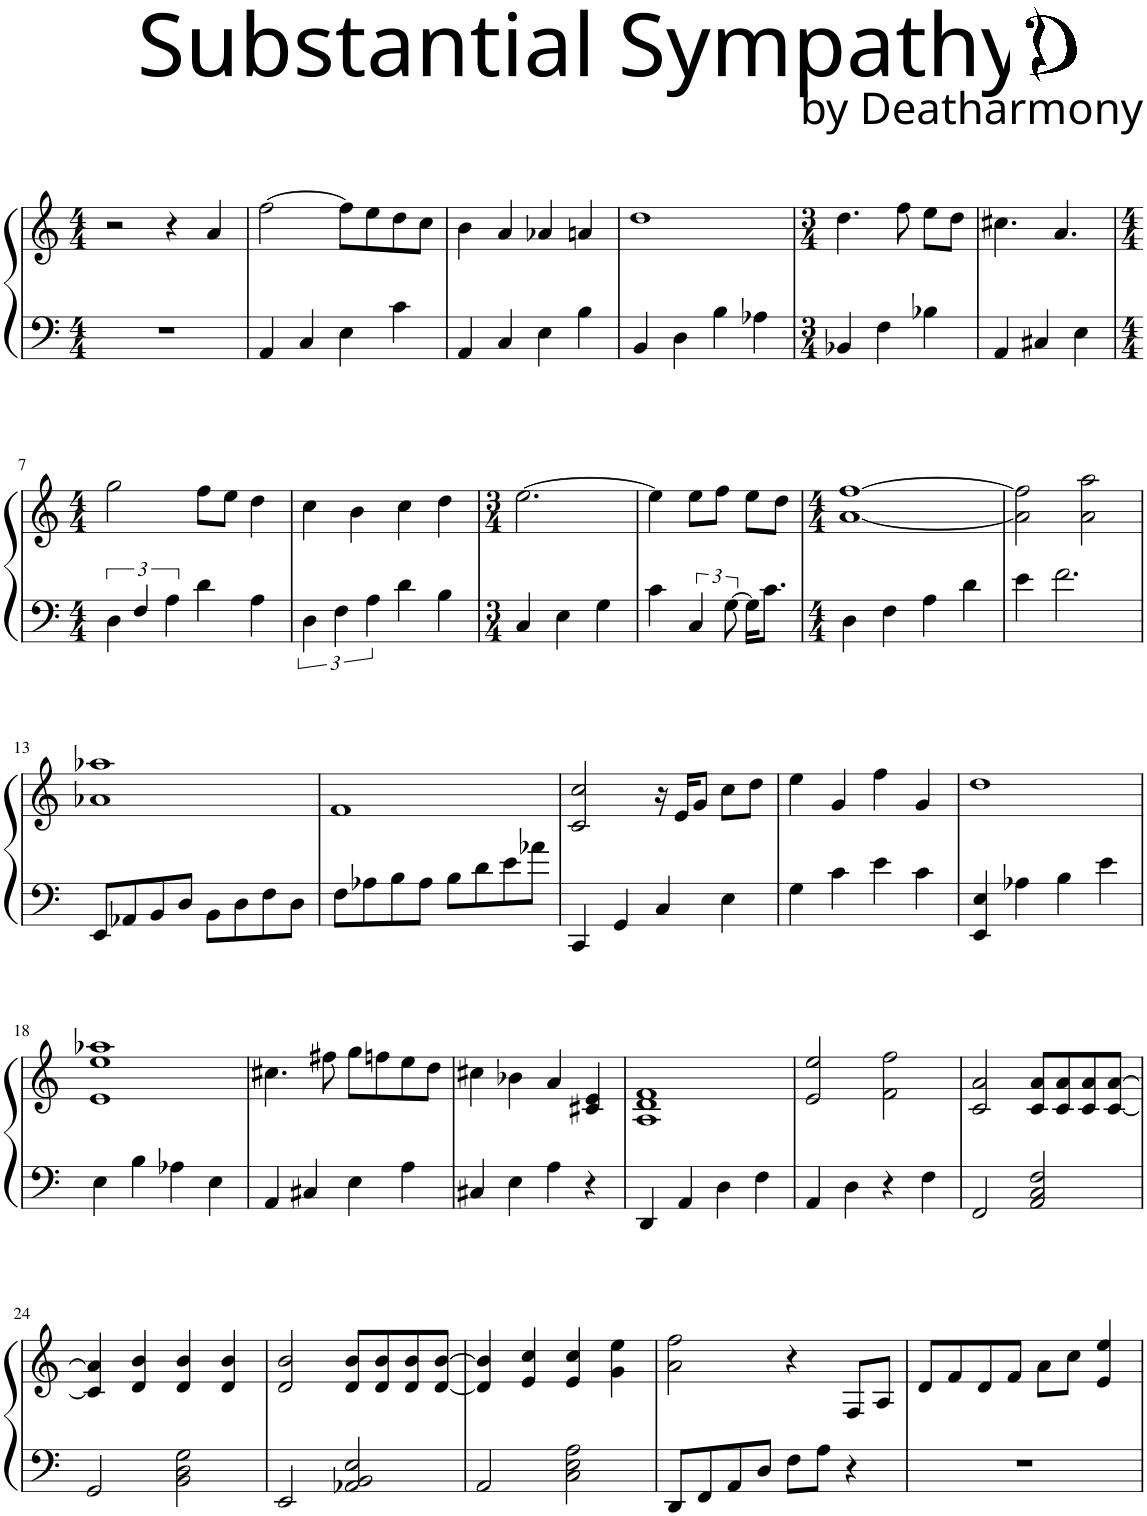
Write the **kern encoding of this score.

**kern	**kern
*part1	*part1
*staff2	*staff1
*I"Piano, Piano R	*
*I'Pno.	*
*clefF4	*clefG2
*k[]	*k[]
*M4/4	*M4/4
=1	=1
1r	2r
.	4r
.	4a/
=2	=2
4AA/	[2ff\
4C/	.
4E\	8ff\L]
.	8ee\
4c\	8dd\
.	8cc\J
=3	=3
4AA/	4b\
4C/	4a/
4E\	4a-X/
4B\	4an/
=4	=4
4BB/	1dd
4D\	.
4B\	.
4A-X\	.
=5	=5
*M3/4	*M3/4
4BB-X/	4.dd\
4F\	.
.	8ff\
4B-X\	8ee\L
.	8dd\J
=6	=6
4AA/	4.cc#X\
4C#X/	.
.	4.a/
4E\	.
!!LO:LB:g=z
=7	=7
*M4/4	*M4/4
*^	*
6ryy	4D\	2gg\
6F/	.	.
.	2.ryy	.
6A\	.	.
4d\	.	8ff\L
.	.	8ee\J
4A\	.	4dd\
*v	*v	*
=8	=8
6D\	4cc\
6F\	.
.	4b\
6A\	.
4d\	4cc\
4B\	4dd\
=9	=9
*M3/4	*M3/4
4C/	[2.ee\
4E\	.
4G\	.
=10	=10
4c\	4ee\]
6C/	8ee\L
.	8ff\J
[12G\	.
16G\KL]	8ee\L
8.c\J	.
.	8dd\J
=11	=11
*M4/4	*M4/4
4D\	[1a [1ff
4F\	.
4A\	.
4d\	.
=12	=12
4e\	2a\] 2ff\]
2.f\	.
.	2a\ 2aa\
!!LO:LB:g=z
=13	=13
8EE/L	1a-X 1aa-X
8AA-X/	.
8BB/	.
8D/J	.
8BB\L	.
8D\	.
8F\	.
8D\J	.
=14	=14
8F\L	1f
8A-X\	.
8B\	.
8A-\J	.
8B\L	.
8d\	.
8e\	.
8a-X\J	.
=15	=15
4CC/	2c/ 2cc/
4GG/	.
4C/	16r
.	16e/KL
.	8g/J
4E\	8cc\L
.	8dd\J
=16	=16
4G\	4ee\
4c\	4g/
4e\	4ff\
4c\	4g/
=17	=17
4EE/ 4E/	1dd
4A-X\	.
4B\	.
4e\	.
!!LO:LB:g=z
=18	=18
4E\	1e 1ee 1aa-X
4B\	.
4A-X\	.
4E\	.
=19	=19
4AA/	4.cc#X\
4C#X/	.
.	8ff#X\
4E\	8gg\L
.	8ffn\
4A\	8ee\
.	8dd\J
=20	=20
4C#X/	4cc#X\
4E\	4b-X\
4A\	4a/
4r	4c#X/ 4e/
=21	=21
4DD/	1A 1d 1f
4AA/	.
4D\	.
4F\	.
=22	=22
4AA/	2e/ 2ee/
4D\	.
4r	2f\ 2ff\
4F\	.
=23	=23
2FF/	2c/ 2a/
2AA/ 2C/ 2F/	8c/ 8a/L
.	8c/ 8a/
.	8c/ 8a/
.	[8c/ [8a/J
!!LO:LB:g=z
=24	=24
2GG/	4c/] 4a/]
.	4d/ 4b/
2BB\ 2D\ 2G\	4d/ 4b/
.	4d/ 4b/
=25	=25
2EE/	2d/ 2b/
2AA-X/ 2BB/ 2E/	8d/ 8b/L
.	8d/ 8b/
.	8d/ 8b/
.	[8d/ [8b/J
=26	=26
2AA/	4d/] 4b/]
.	4e/ 4cc/
2C\ 2E\ 2A\	4e/ 4cc/
.	4g\ 4ee\
=27	=27
8DD/L	2a\ 2ff\
8FF/	.
8AA/	.
8D/J	.
8F\L	4r
8A\J	.
4r	8F/L
.	8A/J
=28	=28
1r	8d/L
.	8f/
.	8d/
.	8f/J
.	8a\L
.	8cc\J
.	4e/ 4ee/
=	=
*-	*-
